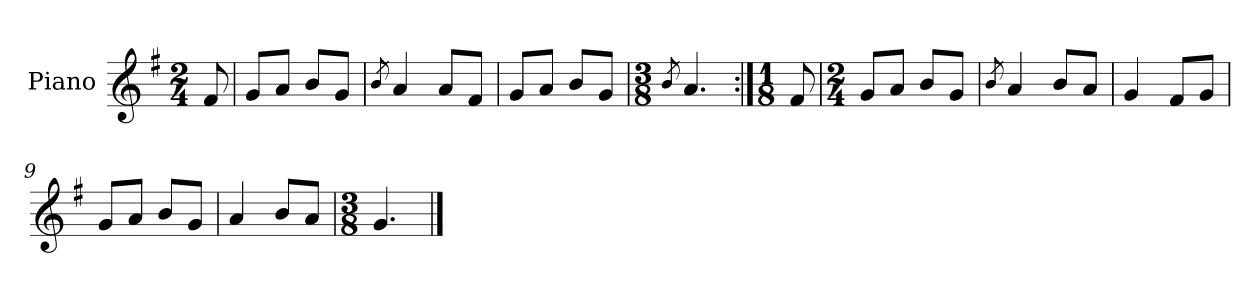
**kern
*part1
*staff1
*I"Piano
*I'Pno.
*clefG2
*k[f#]
*M2/4
=
8f#/
=1
8g/L
8a/J
8b/L
8g/J
=2
8qb/
4a/
8a/L
8f#/J
=3
8g/L
8a/J
8b/L
8g/J
=4
*M3/8
8qb/
4.a/
=5:|!
*M1/8
8f#/
=6
*M2/4
8g/L
8a/J
8b/L
8g/J
=7
8qb/
4a/
8b/L
8a/J
=8
4g/
8f#/L
8g/J
=9
8g/L
8a/J
8b/L
8g/J
!!LO:LB:g=z
=10
4a/
8b/L
8a/J
=11
*M3/8
4.g/
==
*-
